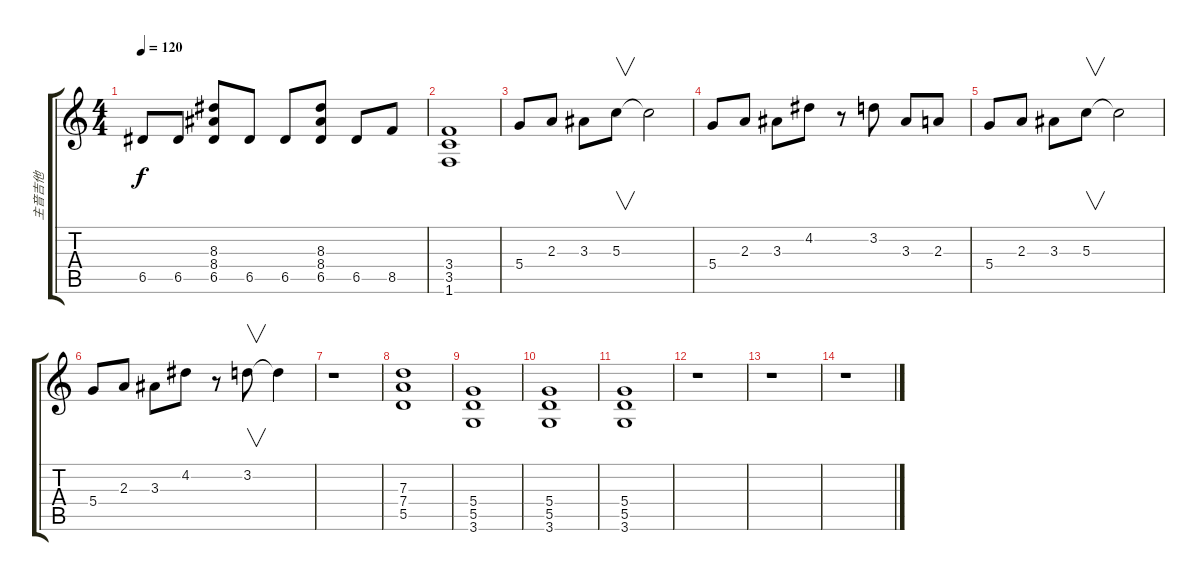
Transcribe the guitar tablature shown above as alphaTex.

\track ("主音吉他" "主音吉他") {instrument distortionguitar}
\staff {score tabs}
\tuning (E4 B3 G3 D3 A2 E2) {hide}
\ts (4 4)
\tempo 120
\clef g2
\ks c
6.5.8{dy f} 6.5.8 (8.3 8.4 6.5).8 6.5.8 6.5.8 (8.3 8.4 6.5).8 6.5.8 8.5.8 |
(3.4 3.5 1.6).1 |
5.4.8 2.3.8 3.3.8 5.3.8{v} 5.3{t}.2 |
5.4.8 2.3.8 3.3.8 4.2.8 r.8 3.2.8 3.3.8 2.3.8 |
5.4.8 2.3.8 3.3.8 5.3.8{v} 5.3{t}.2 |
5.4.8 2.3.8 3.3.8 4.2.8 r.8 3.2.8{v} 3.2{t}.4 |
r.1 |
(7.3 7.4 5.5).1 |
(5.4 5.5 3.6).1 |
(5.4 5.5 3.6).1 |
(5.4 5.5 3.6).1 |
r.1 |
r.1 |
r.1
